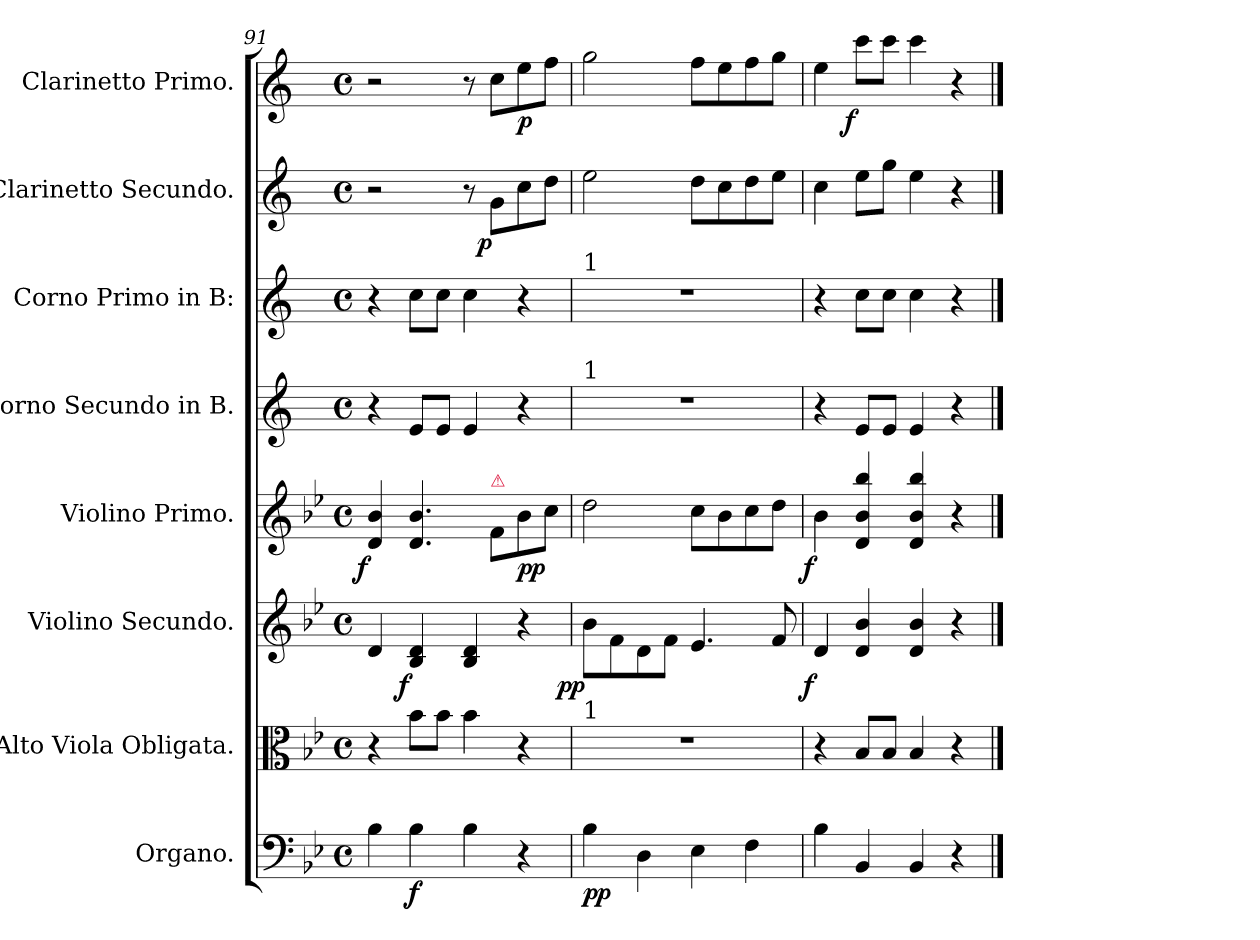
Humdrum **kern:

**kern	**dynam	**kern	**kern	**dynam	**kern	**dynam	**kern	**kern	**kern	**dynam	**kern	**dynam
*part8	*part8	*part7	*part6	*part6	*part5	*part5	*part4	*part3	*part2	*part2	*part1	*part1
*staff8	*staff8	*staff7	*staff6	*staff6	*staff5	*staff5	*staff4	*staff3	*staff2	*staff2	*staff1	*staff1
*I"Organo.	*	*I"Alto Viola Obligata.	*I"Violino Secundo.	*	*I"Violino Primo.	*	*I"Corno Secundo in B.	*I"Corno Primo in B:	*I"Clarinetto Secundo.	*	*I"Clarinetto Primo.	*
*I'org	*	*I'vla	*I'vl 2	*	*I'vl 1	*	*	*	*I'cl 2	*	*I'cl 1	*
*clefF4	*	*clefC3	*clefG2	*	*clefG2	*	*clefG2	*clefG2	*clefG2	*	*clefG2	*
*	*	*	*	*	*	*	*ITrd1c2	*ITrd1c2	*ITrd1c2	*	*ITrd1c2	*
*k[b-e-]	*	*k[b-e-]	*k[b-e-]	*	*k[b-e-]	*	*k[b-e-]	*k[b-e-]	*k[b-e-]	*	*k[b-e-]	*
*B-:	*	*B-:	*B-:	*	*B-:	*	*B-:	*B-:	*B-:	*	*B-:	*
*M4/4	*	*M4/4	*M4/4	*	*M4/4	*	*M4/4	*M4/4	*M4/4	*	*M4/4	*
*met(c)	*	*met(c)	*met(c)	*	*met(c)	*	*met(c)	*met(c)	*met(c)	*	*met(c)	*
=91	=91	=91	=91	=91	=91	=91	=91	=91	=91	=91	=91	=91
!	!	!	!	!	!	!LO:DY:rj	!	!	!	!	!	!
4B-\	.	4r	4d/	.	4d/ 4b-/	f	4r	4r	2r	.	2r	.
!	!	!	!	!LO:DY:rj	!	!	!	!	!	!	!	!
4B-\	f	8b-\L	4B-/ 4d/	f	4.d/ 4.b-/	.	8d/L	8b-\L	.	.	.	.
.	.	8b-\J	.	.	.	.	8d/J	8b-\J	.	.	.	.
4B-\	.	4b-\	4B-/ 4d/	.	.	.	4d/	4b-\	8r	.	8r	.
!	!	!	!	!	!LO:TX:a:color=crimson:t=⚠	!	!	!	!	!	!	!
!	!	!	!	!	!	!	!	!	!	!LO:DY:rj	!	!
.	.	.	.	.	8f/L	.	.	.	8f\L	p	8b-\L	.
4r	.	4r	4r	.	8b-\	pp	4r	4r	8b-\	.	8dd\	p
.	.	.	.	.	8cc\J	.	.	.	8cc\J	.	8ee-\J	.
=92	=92	=92	=92	=92	=92	=92	=92	=92	=92	=92	=92	=92
!	!	!	!	!	!	!	!	!LO:TX:a:t=1	!	!	!	!
!	!	!	!	!	!	!	!LO:TX:a:t=1	!	!	!	!	!
!	!	!LO:TX:a:t=1	!	!	!	!	!	!	!	!	!	!
!	!	!	!	!LO:DY:rj	!	!	!	!	!	!	!	!
4B-\	pp	1r	8b-\L	pp.	2dd\	.	1r	1r	2dd\	.	2ff\	.
.	.	.	8f\	.	.	.	.	.	.	.	.	.
4D\	.	.	8d\	.	.	.	.	.	.	.	.	.
.	.	.	8f\J	.	.	.	.	.	.	.	.	.
4E-\	.	.	4.e-/	.	8cc\L	.	.	.	8cc\L	.	8ee-\L	.
.	.	.	.	.	8b-\	.	.	.	8b-\	.	8dd\	.
4F\	.	.	.	.	8cc\	.	.	.	8cc\	.	8ee-\	.
.	.	.	8f/	.	8dd\J	.	.	.	8dd\J	.	8ff\J	.
=93	=93	=93	=93	=93	=93	=93	=93	=93	=93	=93	=93	=93
!	!	!	!	!LO:DY:rj	!	!LO:DY:rj	!	!	!	!	!	!
4B-\	.	4r	4d/	f	4b-\	f	4r	4r	4b-\	.	4dd\	.
!	!	!	!	!	!	!	!	!	!	!	!	!LO:DY:rj
4BB-/	.	8B-/L	4d/ 4b-/	.	4d/ 4b-/ 4bb-/	.	8d/L	8b-\L	8dd\L	.	8bb-\L	f
.	.	8B-/J	.	.	.	.	8d/J	8b-\J	8ff\J	.	8bb-\J	.
4BB-/	.	4B-/	4d/ 4b-/	.	4d/ 4b-/ 4bb-/	.	4d/	4b-\	4dd\	.	4bb-\	.
4r	.	4r	4r	.	4r	.	4r	4r	4r	.	4r	.
==	==	==	==	==	==	==	==	==	==	==	==	==
*-	*-	*-	*-	*-	*-	*-	*-	*-	*-	*-	*-	*-
